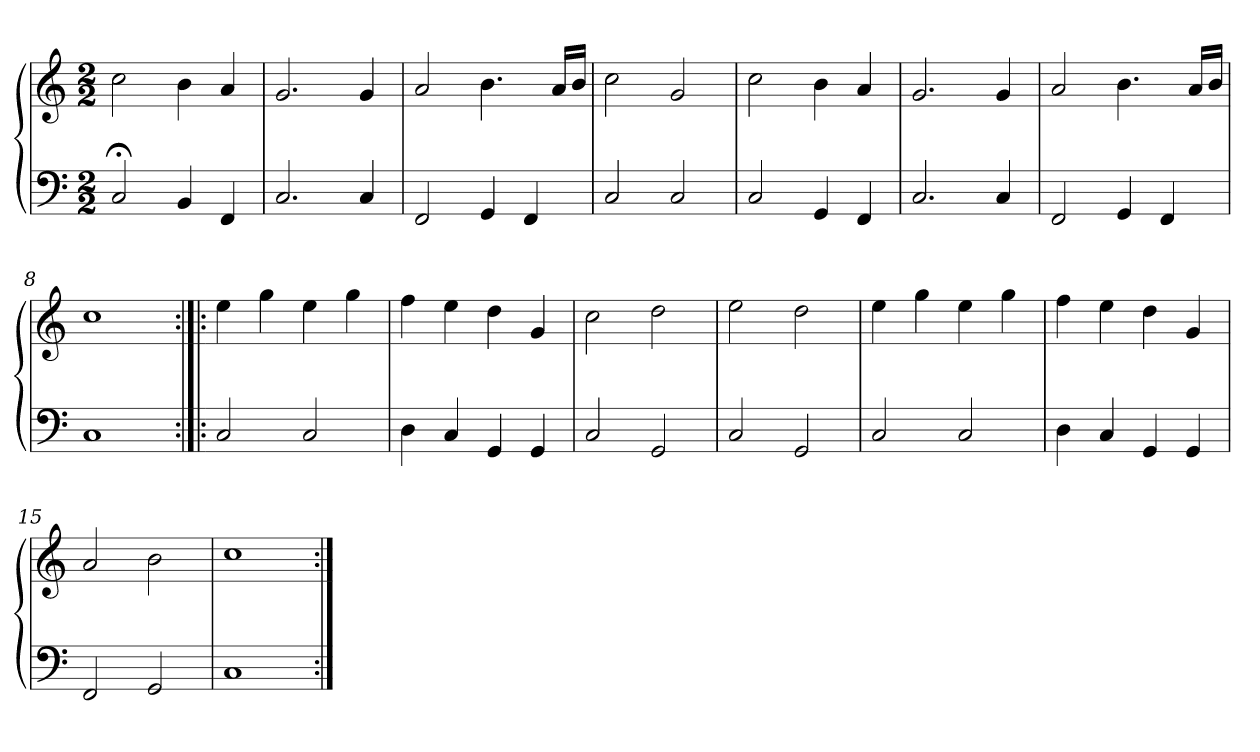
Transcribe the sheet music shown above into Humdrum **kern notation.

**kern	**kern
*part2	*part1
*staff2	*staff1
*clefF4	*clefG2
*k[]	*k[]
*M2/2	*M2/2
=1	=1
2C;</	2cc\
4BB/	4b\
4FF/	4a/
=2	=2
2.C/	2.g/
4C/	4g/
=3	=3
2FF/	2a/
4GG/	4.b\
4FF/	.
.	16a/LL
.	16b/JJ
=4	=4
2C/	2cc\
2C/	2g/
=5	=5
2C/	2cc\
4GG/	4b\
4FF/	4a/
=6	=6
2.C/	2.g/
4C/	4g/
=7	=7
2FF/	2a/
4GG/	4.b\
4FF/	.
.	16a/LL
.	16b/JJ
=8	=8
1C	1cc
=9:|!|:	=9:|!|:
2C/	4ee\
.	4gg\
2C/	4ee\
.	4gg\
=10	=10
4D\	4ff\
4C/	4ee\
4GG/	4dd\
4GG/	4g/
=11	=11
2C/	2cc\
2GG/	2dd\
=12	=12
2C/	2ee\
2GG/	2dd\
!!LO:LB:g=z
=13	=13
2C/	4ee\
.	4gg\
2C/	4ee\
.	4gg\
=14	=14
4D\	4ff\
4C/	4ee\
4GG/	4dd\
4GG/	4g/
=15	=15
2FF/	2a/
2GG/	2b\
=16	=16
1C	1cc
=:|!	=:|!
*-	*-
